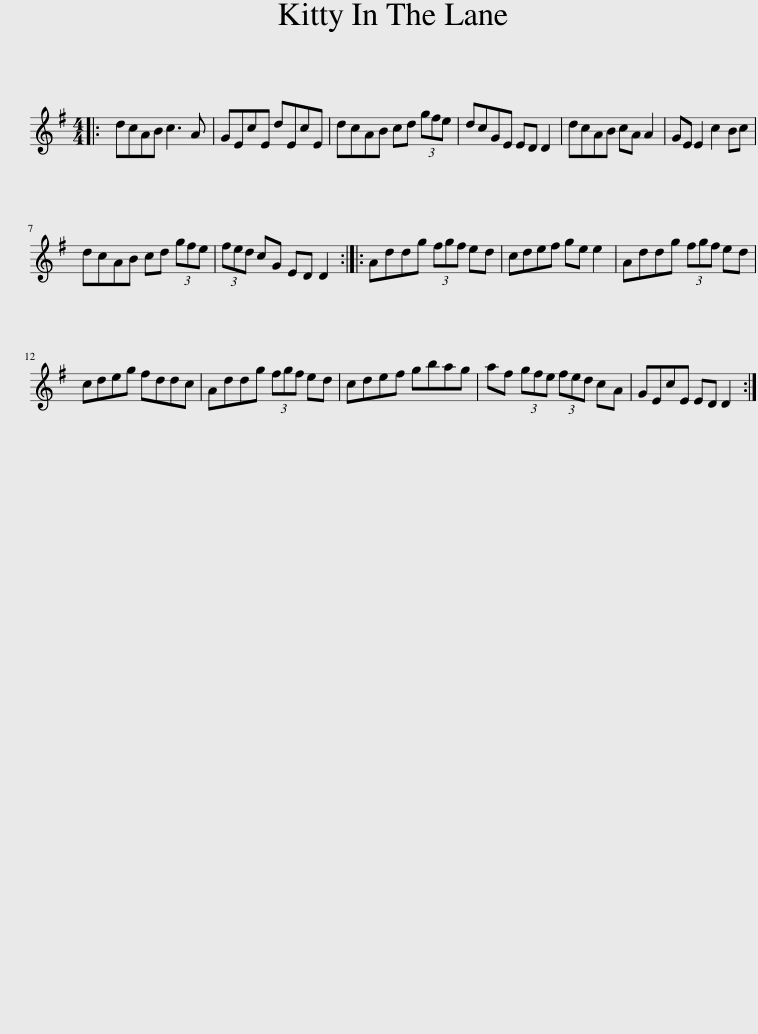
X:1
L:1/8
M:4/4
I:linebreak $
K:G
V:1 treble
V:1
|: dcAB c3 A | GEcE dEcE | dcAB cd (3gfe | dcGE ED D2 | dcAB cA A2 | %5
 GE E2 c2 Bc |$ dcAB cd (3gfe | (3fed cG ED D2 :: Addg (3fgf ed | cdef ge e2 | %10
 Addg (3fgf ed |$ cdeg fddc | Addg (3fgf ed | cdef gbag | af (3gfe (3fed cA | %15
 GEcE ED D2 :| %16
